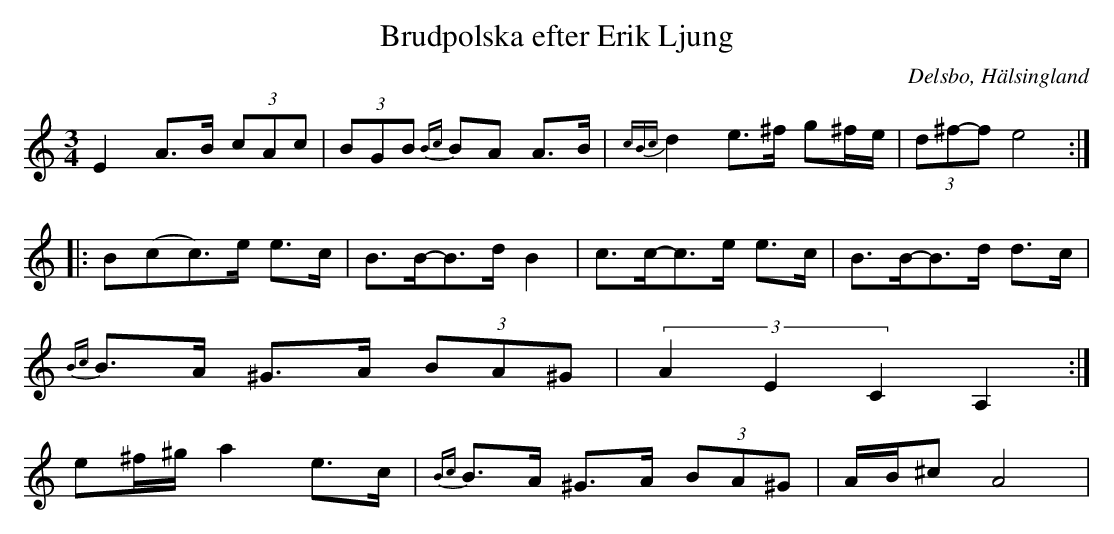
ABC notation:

X:1
T: Brudpolska efter Erik Ljung
O: Delsbo, Hälsingland
M: 3/4
L: 1/8
K: Am
E2 A>B (3cAc| (3BGB {Bc}BA A>B|{cBc}d2 e>^f g^f/e/|(3d^f-f e4 :|
|:B(cc)>e e>c|B>B-B>d B2|c>c-c>e e>c|B>B-B>d d>c|
{Bc}B>A ^G>A (3BA^G|(3A2E2C2 A,2:|
e^f/^g/ a2 e>c|{Bc}B>A ^G>A (3BA^G|A/B/^c A4|
